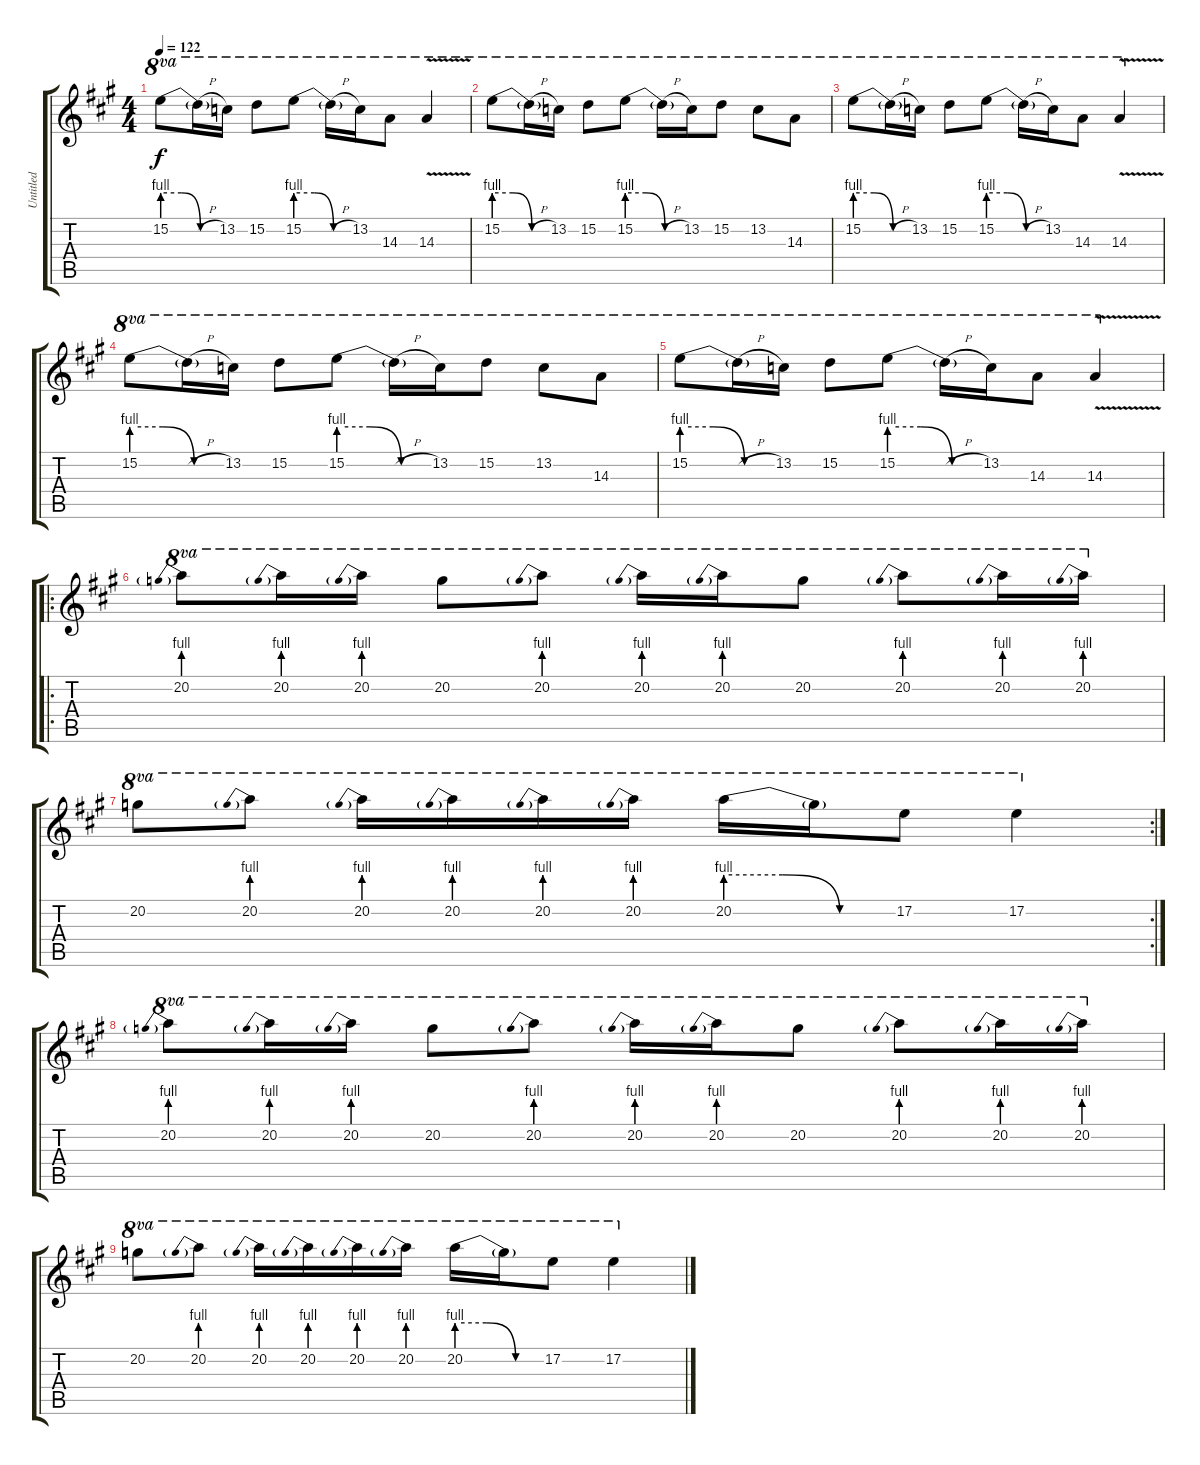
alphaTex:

\track ("Untitled" "Untitled") {instrument distortionguitar}
\staff {score tabs}
\tuning (E4 B3 G3 D3 A2 E2) {hide}
\ts (4 4)
\tempo 122
\clef g2
\ks a
15.2{be (custom 0 4 20 4 40 0 60 0)}.8{ot 8va dy f} 15.2{h t}.16{ot 8va} 13.2.16{ot 8va} 15.2.8{ot 8va} 15.2{be (custom 0 4 20 4 40 0 60 0)}.8{ot 8va} 15.2{h t}.16{ot 8va} 13.2.16{ot 8va} 14.3.8{ot 8va} 14.3{v}.4{ot 8va} |
15.2{be (custom 0 4 20 4 40 0 60 0)}.8{ot 8va} 15.2{h t}.16{ot 8va} 13.2.16{ot 8va} 15.2.8{ot 8va} 15.2{be (custom 0 4 20 4 40 0 60 0)}.8{ot 8va} 15.2{h t}.16{ot 8va} 13.2.16{ot 8va} 15.2.8{ot 8va} 13.2.8{ot 8va} 14.3.8{ot 8va} |
15.2{be (custom 0 4 20 4 40 0 60 0)}.8{ot 8va} 15.2{h t}.16{ot 8va} 13.2.16{ot 8va} 15.2.8{ot 8va} 15.2{be (custom 0 4 20 4 40 0 60 0)}.8{ot 8va} 15.2{h t}.16{ot 8va} 13.2.16{ot 8va} 14.3.8{ot 8va} 14.3{v}.4{ot 8va} |
15.2{be (custom 0 4 20 4 40 0 60 0)}.8{ot 8va} 15.2{h t}.16{ot 8va} 13.2.16{ot 8va} 15.2.8{ot 8va} 15.2{be (custom 0 4 20 4 40 0 60 0)}.8{ot 8va} 15.2{h t}.16{ot 8va} 13.2.16{ot 8va} 15.2.8{ot 8va} 13.2.8{ot 8va} 14.3.8{ot 8va} |
15.2{be (custom 0 4 20 4 40 0 60 0)}.8{ot 8va} 15.2{h t}.16{ot 8va} 13.2.16{ot 8va} 15.2.8{ot 8va} 15.2{be (custom 0 4 20 4 40 0 60 0)}.8{ot 8va} 15.2{h t}.16{ot 8va} 13.2.16{ot 8va} 14.3.8{ot 8va} 14.3{v}.4{ot 8va} |
\ro
20.2{be (prebend 0 4 60 4)}.8{ot 8va} 20.2{be (prebend 0 4 60 4)}.16{ot 8va} 20.2{be (prebend 0 4 60 4)}.16{ot 8va} 20.2.8{ot 8va} 20.2{be (prebend 0 4 60 4)}.8{ot 8va} 20.2{be (prebend 0 4 60 4)}.16{ot 8va} 20.2{be (prebend 0 4 60 4)}.16{ot 8va} 20.2.8{ot 8va} 20.2{be (prebend 0 4 60 4)}.8{ot 8va} 20.2{be (prebend 0 4 60 4)}.16{ot 8va} 20.2{be (prebend 0 4 60 4)}.16{ot 8va} |
\rc 2
20.2.8{ot 8va} 20.2{be (prebend 0 4 60 4)}.8{ot 8va} 20.2{be (prebend 0 4 60 4)}.16{ot 8va} 20.2{be (prebend 0 4 60 4)}.16{ot 8va} 20.2{be (prebend 0 4 60 4)}.16{ot 8va} 20.2{be (prebend 0 4 60 4)}.16{ot 8va} 20.2{be (custom 0 4 20 4 40 0 60 0)}.16{ot 8va} 20.2{t}.16{ot 8va} 17.2.8{ot 8va} 17.2.4{ot 8va} |
20.2{be (prebend 0 4 60 4)}.8{ot 8va} 20.2{be (prebend 0 4 60 4)}.16{ot 8va} 20.2{be (prebend 0 4 60 4)}.16{ot 8va} 20.2.8{ot 8va} 20.2{be (prebend 0 4 60 4)}.8{ot 8va} 20.2{be (prebend 0 4 60 4)}.16{ot 8va} 20.2{be (prebend 0 4 60 4)}.16{ot 8va} 20.2.8{ot 8va} 20.2{be (prebend 0 4 60 4)}.8{ot 8va} 20.2{be (prebend 0 4 60 4)}.16{ot 8va} 20.2{be (prebend 0 4 60 4)}.16{ot 8va} |
20.2.8{ot 8va} 20.2{be (prebend 0 4 60 4)}.8{ot 8va} 20.2{be (prebend 0 4 60 4)}.16{ot 8va} 20.2{be (prebend 0 4 60 4)}.16{ot 8va} 20.2{be (prebend 0 4 60 4)}.16{ot 8va} 20.2{be (prebend 0 4 60 4)}.16{ot 8va} 20.2{be (custom 0 4 20 4 40 0 60 0)}.16{ot 8va} 20.2{t}.16{ot 8va} 17.2.8{ot 8va} 17.2.4{ot 8va}
